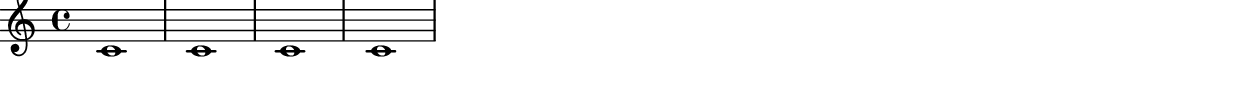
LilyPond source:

%% Generated by lilypond-book
%% Options: [exampleindent=10.16\mm,indent=0\mm,line-width=160\mm]
\include "lilypond-book-preamble.ly"


% ****************************************************************
% Start cut-&-pastable-section
% ****************************************************************

#(ly:set-option 'eps-box-padding 3.000000)



\paper {
  indent = 0\mm
  line-width = 160\mm
  % offset the left padding, also add 1mm as lilypond creates cropped
  % images with a little space on the right
  line-width = #(- line-width (* mm  3.000000) (* mm 1))
}

\layout {
  
}




% ****************************************************************
% ly snippet:
% ****************************************************************
\sourcefilename "/lilypond-2.23.82/input/regression/fret-diagrams-fret-label.ly"
\sourcefileline 0
\version "2.21.0"

\header {
  texidoc="
The label for the lowest fret can be changed in location,
size, and number type.

"
}

\layout { ragged-right = ##t }

<<
  \chords {
    c1 |
    c1 |
    c1 |
    c1
  }

  \new Voice {
    \textLengthOn

     %% C major for guitar,  verbose style
    c'1 ^\markup {
            \fret-diagram-verbose #'((mute 6)
                                     (place-fret 5 3 1)
                                     (place-fret 4 5 2)
                                     (place-fret 3 5 3)
                                     (place-fret 2 5 4)
                                     (place-fret 1 3 1)
                                     (barre 5 1 3))}

     %% C major for guitar, verbose style
    \override TextScript.fret-diagram-details.label-dir = #LEFT
    \override TextScript.fret-diagram-details.number-type = #'roman-upper
    c' ^\markup {
            \fret-diagram-verbose #'((mute 6)
                                     (place-fret 5 3 1)
                                     (place-fret 4 5 2)
                                     (place-fret 3 5 3)
                                     (place-fret 2 5 4)
                                     (place-fret 1 3 1)
                                     (barre 5 1 3))}

     %% C major for guitar, verbose style
    \revert TextScript.fret-diagram-details.label-dir
    \override TextScript.fret-diagram-details.fret-label-font-mag = #0.4
    \override TextScript.fret-diagram-details.number-type = #'arabic
    \once \override TextScript.fret-diagram-details.fret-label-vertical-offset = #0.25
    c' ^\markup {
            \fret-diagram-verbose #'((mute 6)
                                     (place-fret 5 3 1)
                                     (place-fret 4 5 2)
                                     (place-fret 3 5 3)
                                     (place-fret 2 5 4)
                                     (place-fret 1 3 1)
                                     (barre 5 1 3))}

     %% C major for guitar, verbose style
    \revert TextScript.fret-diagram-details.label-dir
    \once \override TextScript.fret-diagram-details.number-type = #'custom
    \once \override TextScript.fret-diagram-details.fret-label-horizontal-offset = #0.5
    \once \override TextScript.fret-diagram-details.fret-label-custom-format = "~d°"
    c' ^\markup {
            \fret-diagram-verbose #'((mute 6)
                                     (place-fret 5 3 1)
                                     (place-fret 4 5 2)
                                     (place-fret 3 5 3)
                                     (place-fret 2 5 4)
                                     (place-fret 1 3 1)
                                     (barre 5 1 3))}

 }
>>



% ****************************************************************
% end ly snippet
% ****************************************************************
